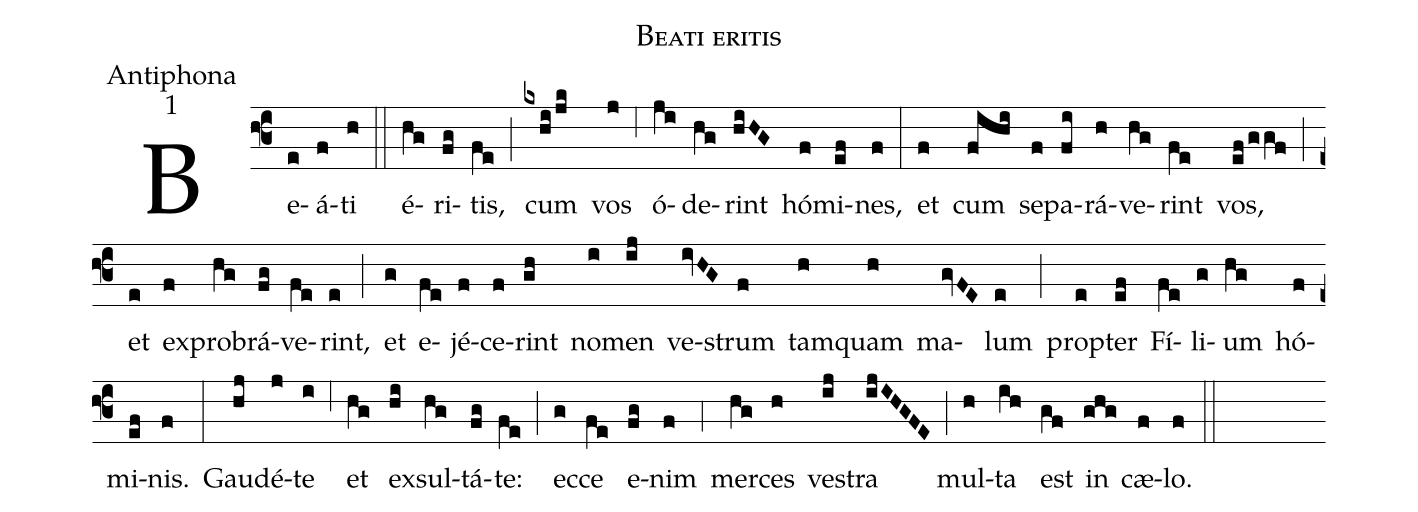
name:Beati eritis;
office-part:Antiphona;
mode:1;
%%
(f3) Be(e)á(f)ti(h) (::) é(hg)ri(fg)tis,(fe) (;) cum(kxhi/jk) vos(j) (;6) ó(ji)de(hg)rint(hiHG) hó(f)mi(ef)nes,(f) (:) et(f) cum(fihi) se(f)pa(fi)rá(h)ve(hg)rint(fe) vos,(ef/ggf) (;) et(e) ex(f)pro(hg)brá(fg)ve(fe)rint,(e) (;) et(g) e(fe)jé(f)ce(f)rint(gh) no(i)men(ij) ve(ivHG)strum(f) tam(h)quam(h) ma(gvFE)lum(e) (;) prop(e)ter(ef) Fí(fe)li(g)um(hg) hó(f)mi(ef)nis.(f) (:) Gau(hj)dé(j)te(i) (;6) et(hg) ex(hi)sul(hg)tá(fg)te:(fe) (;) ec(g)ce(fe) e(fg)nim(f) (;4) mer(hg)ces(h) ve(ij)stra(ijIHGFE) (;) mul(h)ta(ih) est(gf) in(ghg) cæ(f)lo.(f) (::)
